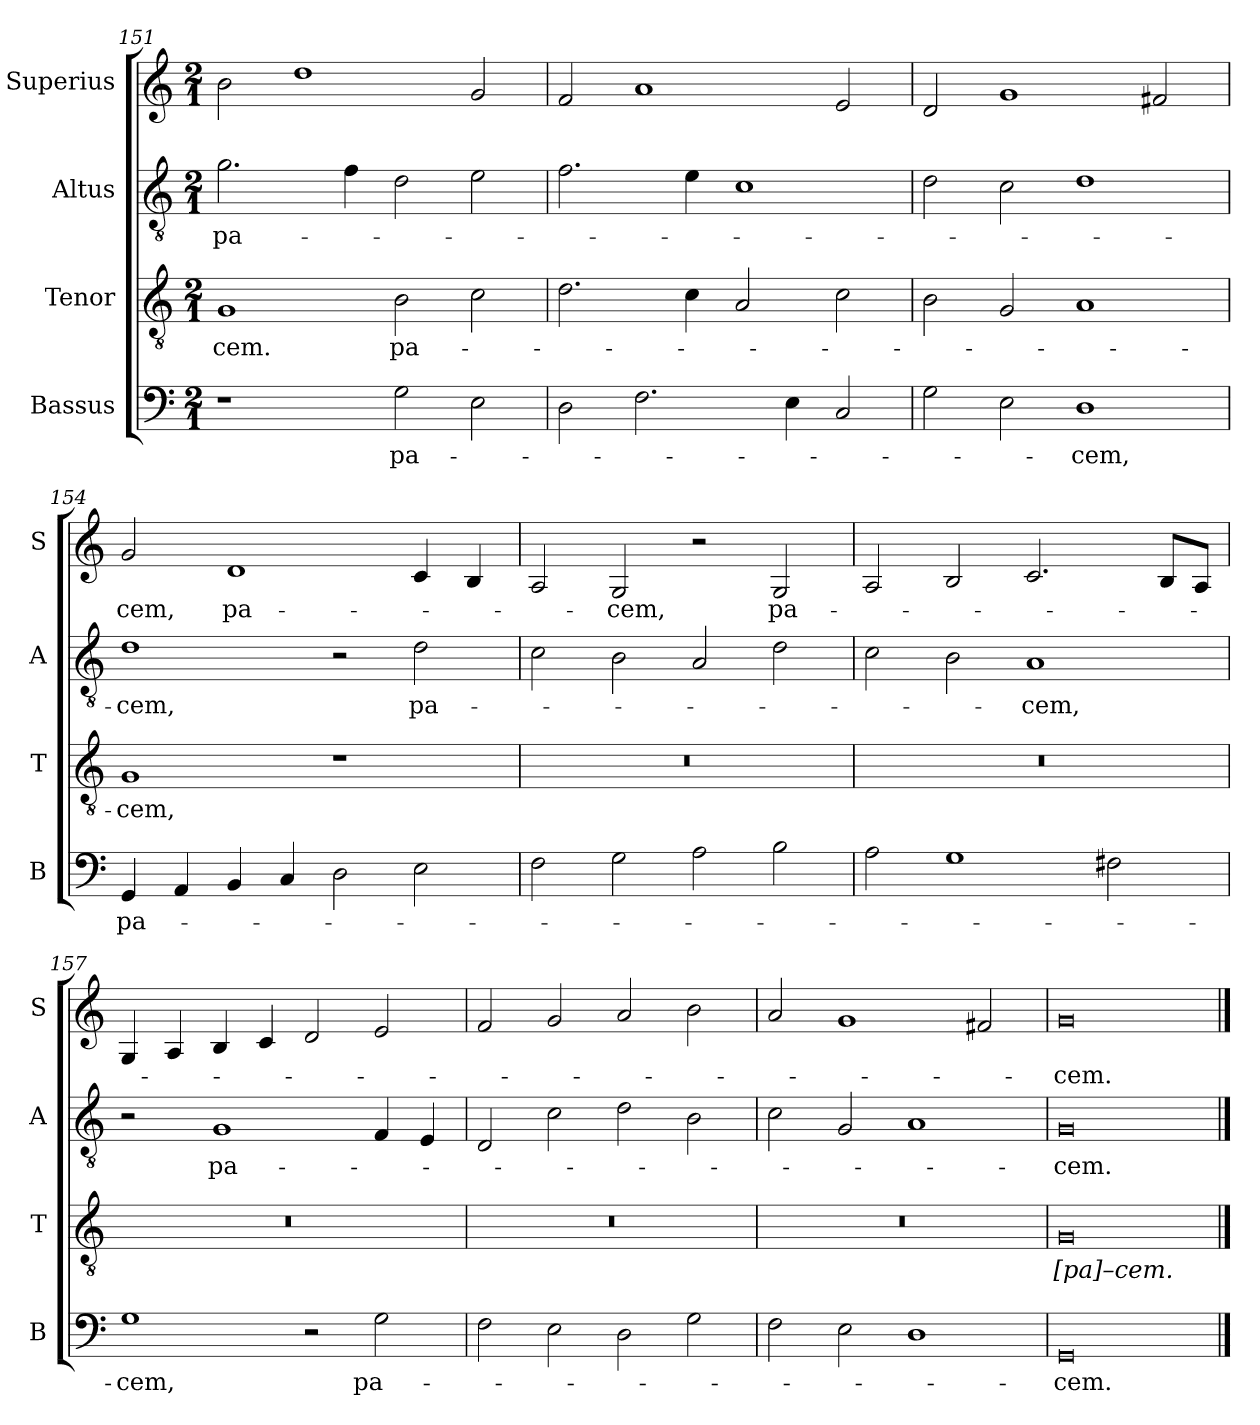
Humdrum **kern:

**kern	**text	**kern	**text	**kern	**text	**kern	**text
*part4	*part4	*part3	*part3	*part2	*part2	*part1	*part1
*staff4	*staff4	*staff3	*staff3	*staff2	*staff2	*staff1	*staff1
*I"Bassus	*	*I"Tenor	*	*I"Altus	*	*I"Superius	*
*I'B	*	*I'T	*	*I'A	*	*I'S	*
*clefF4	*	*clefGv2	*	*clefGv2	*	*clefG2	*
*k[]	*	*k[]	*	*k[]	*	*k[]	*
*M2/1	*	*M2/1	*	*M2/1	*	*M2/1	*
=151	=151	=151	=151	=151	=151	=151	=151
!	!	!	!LO:LY:i	!	!LO:LY:i	!	!
1r	.	1G	-cem.	2.g	pa-	2b	.
.	.	.	.	.	.	1dd	.
.	.	.	.	4f	.	.	.
!	!LO:LY:i	!	!	!	!	!	!
2G	pa-	2B	pa-	2d	.	.	.
2E	.	2c	.	2e	.	2g	.
=152	=152	=152	=152	=152	=152	=152	=152
2D	.	2.d	.	2.f	.	2f	.
2.F	.	.	.	.	.	1a	.
.	.	4c	.	4e	.	.	.
.	.	2A	.	1c	.	.	.
4E	.	.	.	.	.	.	.
2C	.	2c	.	.	.	2e	.
=153	=153	=153	=153	=153	=153	=153	=153
2G	.	2B	.	2d	.	2d	.
2E	.	2G	.	2c	.	1g	.
!	!LO:LY:i	!	!	!	!	!	!
1D	-cem,	1A	.	1d	.	.	.
.	.	.	.	.	.	2f#X	.
=154	=154	=154	=154	=154	=154	=154	=154
!	!LO:LY:i	!	!	!	!LO:LY:i	!	!LO:LY:i
4GG	pa-	1G	-cem,	1d	-cem,	2g	-cem,
4AA	.	.	.	.	.	.	.
!	!	!	!	!	!	!	!LO:LY:i
4BB	.	.	.	.	.	1d	pa-
4C	.	.	.	.	.	.	.
2D	.	1r	.	2r	.	.	.
!	!	!	!	!	!LO:LY:i	!	!
2E	.	.	.	2d	pa-	4c	.
.	.	.	.	.	.	4B	.
=155	=155	=155	=155	=155	=155	=155	=155
2F	.	0r	.	2c	.	2A	.
!	!	!	!	!	!	!	!LO:LY:i
2G	.	.	.	2B	.	2G	-cem,
2A	.	.	.	2A	.	2r	.
2B	.	.	.	2d	.	2G	pa-
=156	=156	=156	=156	=156	=156	=156	=156
2A	.	0r	.	2c	.	2A	.
1G	.	.	.	2B	.	2B	.
!	!	!	!	!	!LO:LY:i	!	!
.	.	.	.	1A	-cem,	2.c	.
2F#X	.	.	.	.	.	.	.
.	.	.	.	.	.	8BL	.
.	.	.	.	.	.	8AJ	.
=157	=157	=157	=157	=157	=157	=157	=157
!	!LO:LY:i	!	!	!	!	!	!
1G	-cem,	0r	.	2r	.	4G	.
.	.	.	.	.	.	4A	.
.	.	.	.	1G	pa-	4B	.
.	.	.	.	.	.	4c	.
2r	.	.	.	.	.	2d	.
2G	pa-	.	.	4F	.	2e	.
.	.	.	.	4E	.	.	.
=158	=158	=158	=158	=158	=158	=158	=158
2F	.	0r	.	2D	.	2f	.
2E	.	.	.	2c	.	2g	.
2D	.	.	.	2d	.	2a	.
2G	.	.	.	2B	.	2b	.
=159	=159	=159	=159	=159	=159	=159	=159
2F	.	0r	.	2c	.	2a	.
2E	.	.	.	2G	.	1g	.
1D	.	.	.	1A	.	.	.
.	.	.	.	.	.	2f#X	.
=160	=160	=160	=160	=160	=160	=160	=160
0GG	-cem.	0G	[pa]–<i>cem.</i>	0G	-cem.	0g	-cem.
==	==	==	==	==	==	==	==
*-	*-	*-	*-	*-	*-	*-	*-
